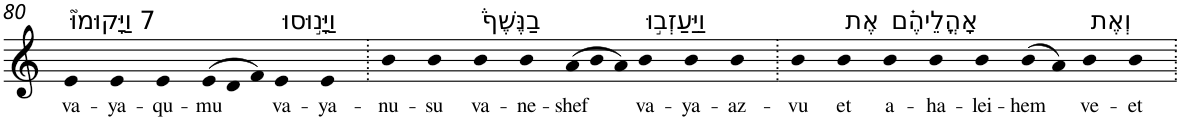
**kern	**text
*part1	*part1
*staff1	*staff1
*I"Piano	*
*I'Pno	*
!!LO:PB:g=z
*clefG2	*
*k[]	*
=80	=80
!LO:TX:a:t=7 וַיָּקוּמוּ֮	!
!	!LO:LY:b
4e	va-
!	!LO:LY:b
4e	-ya-
!	!LO:LY:b
4e	-qu-
*Xtuplet	*
!	!LO:LY:b
(>12e	-mu
12d	.
12f)	.
!LO:TX:a:t=וַיָּנ֣וּסוּ	!
!	!LO:LY:b
4e	va-
!	!LO:LY:b
4e	-ya-
=81.	=81.
!	!LO:LY:b
4b	-nu-
!	!LO:LY:b
4b	-su
!LO:TX:a:t=בַנֶּשֶׁף֒	!
!	!LO:LY:b
4b	va-
!	!LO:LY:b
4b	-ne-
!	!LO:LY:b
(>12a	-shef
12b	.
12a)	.
!LO:TX:a:t=וַיַּעַזְב֣וּ	!
!	!LO:LY:b
4b	va-
!	!LO:LY:b
4b	-ya-
!	!LO:LY:b
4b	-az-
=82.	=82.
!	!LO:LY:b
4b	-vu
!LO:TX:a:t=אֶת	!
!	!LO:LY:b
4b	et
!LO:TX:a:t=אָהֳלֵיהֶ֗ם	!
!	!LO:LY:b
4b	a-
!	!LO:LY:b
4b	-ha-
!	!LO:LY:b
4b	-lei-
!	!LO:LY:b
(>8b	-hem
8a)	.
!LO:TX:a:t=וְאֶת	!
!	!LO:LY:b
4b	ve-
!	!LO:LY:b
4b	-et
=.	=.
*-	*-
